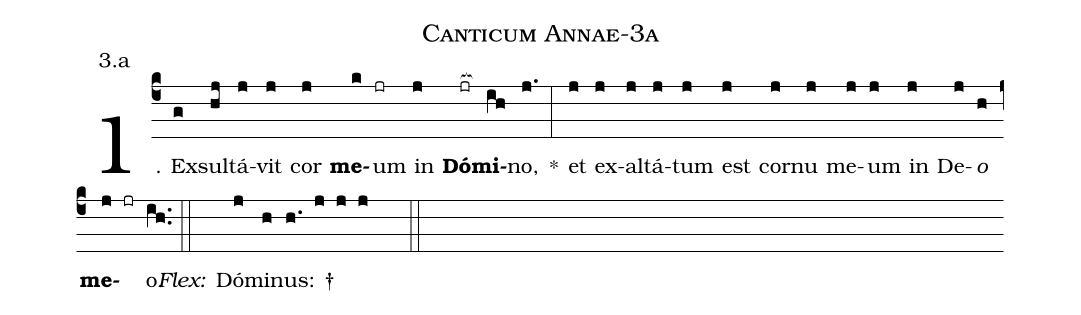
name: Canticum Annae-3a;
annotation: 3.a;
%%
(c4)1. Ex(g)sul(hj)tá(j)vit(j) cor(j) <b>me</b>(k)um(jr) in(j) <b>Dó</b>(jr[ocb:1{])<b>mi</b>(ih[ocb:0}])no,(j.) *(:) et(j) ex(j)al(j)tá(j)tum(j) est(j) cor(j)nu(j) me(j)um(j) in(j) De(j)<i>o</i>(h) <b>me</b>(j jr)o.(ih..) (::)
<i>Flex:</i>()  Dó(j)mi(h)nus: †(h. j j j  ::)
